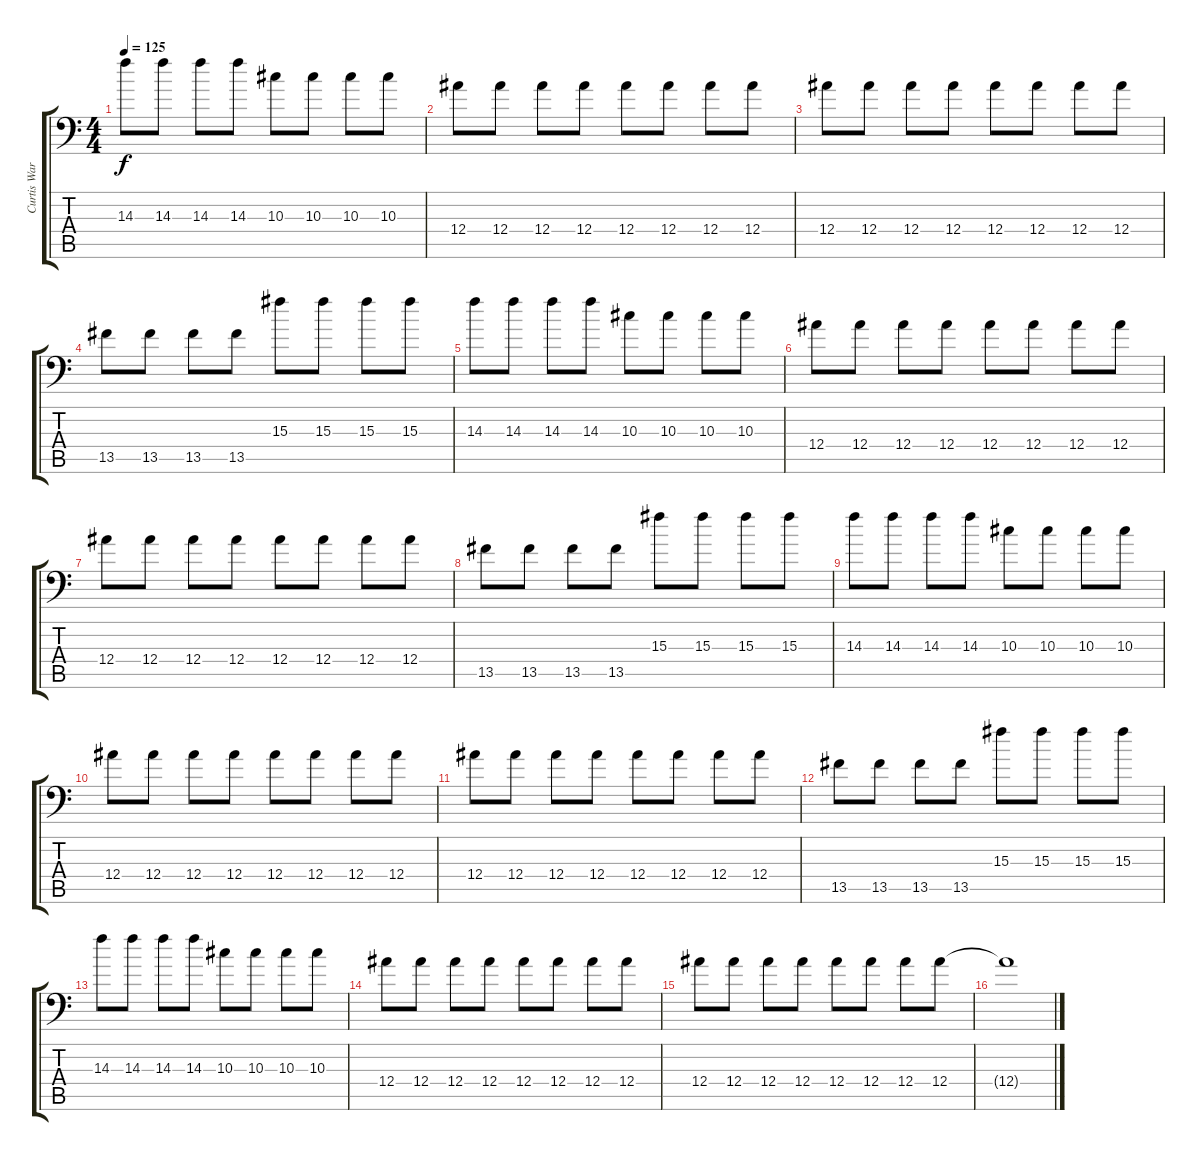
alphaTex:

\track ("Curtis Ward" "Curtis War") {instrument distortionguitar}
\staff {score tabs}
\tuning (C4 G3 Eb3 Bb2 F2 Bb1) {hide}
\ts (4 4)
\tempo 125
\clef f4
\ks c
14.3.8{dy f} 14.3.8 14.3.8 14.3.8 10.3.8 10.3.8 10.3.8 10.3.8 |
12.4.8 12.4.8 12.4.8 12.4.8 12.4.8 12.4.8 12.4.8 12.4.8 |
12.4.8 12.4.8 12.4.8 12.4.8 12.4.8 12.4.8 12.4.8 12.4.8 |
13.5.8 13.5.8 13.5.8 13.5.8 15.3.8 15.3.8 15.3.8 15.3.8 |
14.3.8 14.3.8 14.3.8 14.3.8 10.3.8 10.3.8 10.3.8 10.3.8 |
12.4.8 12.4.8 12.4.8 12.4.8 12.4.8 12.4.8 12.4.8 12.4.8 |
12.4.8 12.4.8 12.4.8 12.4.8 12.4.8 12.4.8 12.4.8 12.4.8 |
13.5.8{volume 9} 13.5.8 13.5.8 13.5.8 15.3.8 15.3.8 15.3.8 15.3.8 |
14.3.8 14.3.8 14.3.8 14.3.8 10.3.8 10.3.8 10.3.8 10.3.8 |
12.4.8 12.4.8 12.4.8 12.4.8 12.4.8 12.4.8 12.4.8 12.4.8 |
12.4.8 12.4.8 12.4.8 12.4.8 12.4.8 12.4.8 12.4.8 12.4.8 |
13.5.8{volume 1} 13.5.8 13.5.8 13.5.8 15.3.8 15.3.8 15.3.8 15.3.8 |
14.3.8 14.3.8 14.3.8 14.3.8 10.3.8 10.3.8 10.3.8 10.3.8 |
12.4.8 12.4.8 12.4.8 12.4.8 12.4.8 12.4.8 12.4.8 12.4.8 |
12.4.8 12.4.8 12.4.8 12.4.8 12.4.8 12.4.8 12.4.8 12.4.8 |
12.4{t}.1
